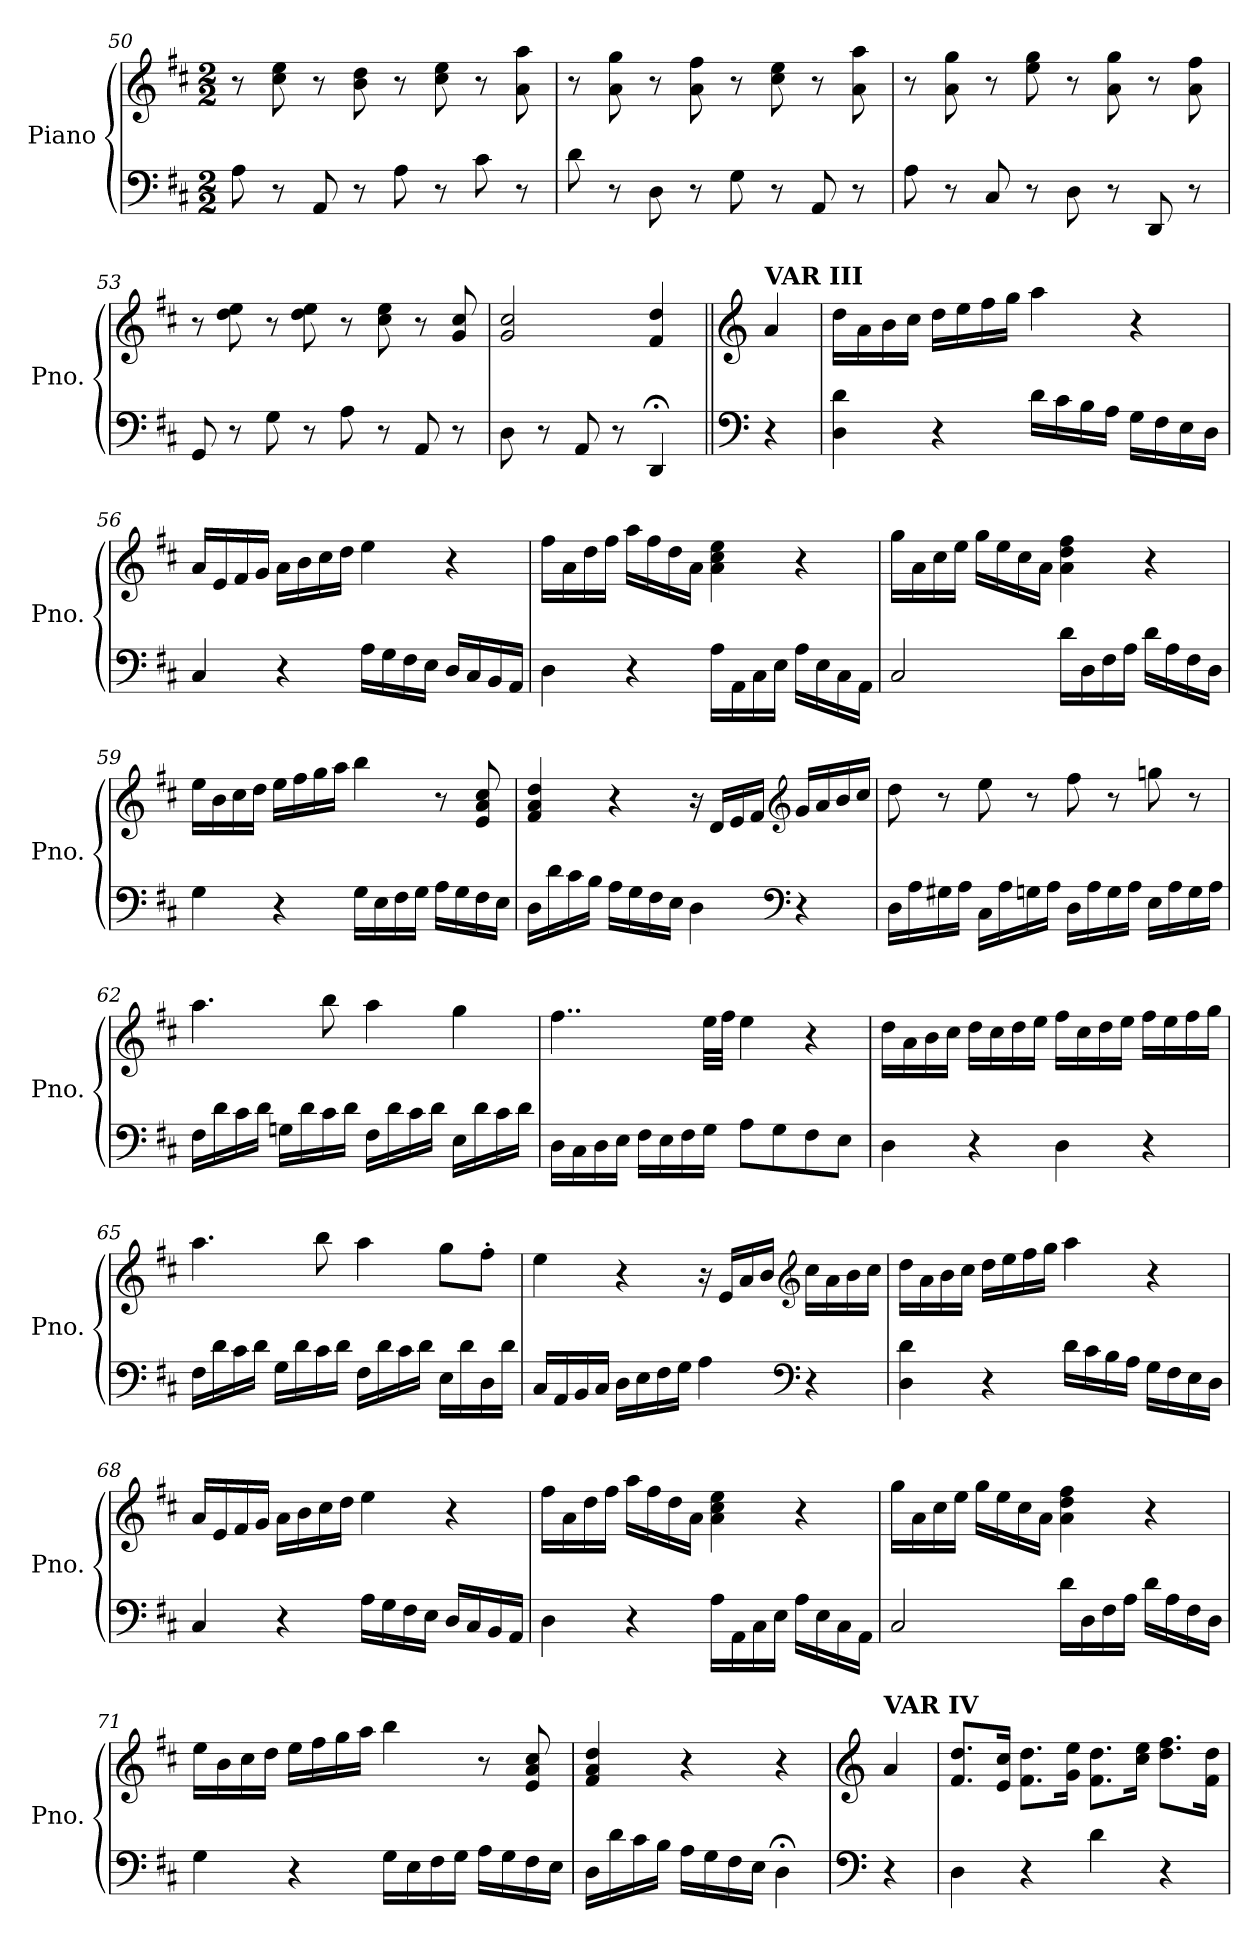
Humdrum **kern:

**kern	**kern
*part1	*part1
*staff2	*staff1
*I"Piano	*
*I'Pno.	*
*clefF4	*clefG2
*k[f#c#]	*k[f#c#]
*M2/2	*M2/2
=50	=50
8A\	8r
8r	8cc#\ 8ee\
8AA/	8r
8r	8b\ 8dd\
8A\	8r
8r	8cc#\ 8ee\
8c#\	8r
8r	8a\ 8aa\
=51	=51
8d\	8r
8r	8a\ 8gg\
8D\	8r
8r	8a\ 8ff#\
8G\	8r
8r	8cc#\ 8ee\
8AA/	8r
8r	8a\ 8aa\
=52	=52
8A\	8r
8r	8a\ 8gg\
8C#/	8r
8r	8ee\ 8gg\
8D\	8r
8r	8a\ 8gg\
8DD/	8r
8r	8a\ 8ff#\
=53	=53
8GG/	8r
8r	8dd\ 8ee\
8G\	8r
8r	8dd\ 8ee\
8A\	8r
8r	8cc#\ 8ee\
8AA/	8r
8r	8g/ 8cc#/
!!LO:LB:g=z
=54	=54
8D\	2g/ 2cc#/
8r	.
8AA/	.
8r	.
4DD;/	4f#/ 4dd/
=54X3||	=54X3||
*clefF4	*clefG2
!	!LO:TX:a:B:t=VAR III
4r	4a/
=55	=55
4D\ 4d\	16dd\LL
.	16a\
.	16b\
.	16cc#\JJ
4r	16dd\LL
.	16ee\
.	16ff#\
.	16gg\JJ
16d\LL	4aa\
16c#\	.
16B\	.
16A\JJ	.
16G\LL	4r
16F#\	.
16E\	.
16D\JJ	.
=56	=56
4C#/	16a/LL
.	16e/
.	16f#/
.	16g/JJ
4r	16a\LL
.	16b\
.	16cc#\
.	16dd\JJ
16A\LL	4ee\
16G\	.
16F#\	.
16E\JJ	.
16D/LL	4r
16C#/	.
16BB/	.
16AA/JJ	.
!!LO:PB:g=z
=57	=57
4D\	16ff#\LL
.	16a\
.	16dd\
.	16ff#\JJ
4r	16aa\LL
.	16ff#\
.	16dd\
.	16a\JJ
16A\LL	4a\ 4cc#\ 4ee\
16AA\	.
16C#\	.
16E\JJ	.
16A\LL	4r
16E\	.
16C#\	.
16AA\JJ	.
=58	=58
2C#/	16gg\LL
.	16a\
.	16cc#\
.	16ee\JJ
.	16gg\LL
.	16ee\
.	16cc#\
.	16a\JJ
16d\LL	4a\ 4dd\ 4ff#\
16D\	.
16F#\	.
16A\JJ	.
16d\LL	4r
16A\	.
16F#\	.
16D\JJ	.
=59	=59
4G\	16ee\LL
.	16b\
.	16cc#\
.	16dd\JJ
4r	16ee\LL
.	16ff#\
.	16gg\
.	16aa\JJ
16G\LL	4bb\
16E\	.
16F#\	.
16G\JJ	.
16A\LL	8r
16G\	.
16F#\	8e/ 8a/ 8cc#/
16E\JJ	.
!!LO:LB:g=z
=60	=60
16D\LL	4f#/ 4a/ 4dd/
16d\	.
16c#\	.
16B\JJ	.
16A\LL	4r
16G\	.
16F#\	.
16E\JJ	.
4D\	16r
.	16d/LL
.	16e/
.	16f#/JJ
*clefF4	*clefG2
4r	16g/LL
.	16a/
.	16b/
.	16cc#/JJ
=61	=61
16D\LL	8dd\
16A\	.
16G#X\	8r
16A\JJ	.
16C#\LL	8ee\
16A\	.
16Gn\	8r
16A\JJ	.
16D\LL	8ff#\
16A\	.
16G\	8r
16A\JJ	.
16E\LL	8ggn\
16A\	.
16G\	8r
16A\JJ	.
!!LO:LB:g=z
=62	=62
16F#\LL	4.aa\
16d\	.
16c#\	.
16d\JJ	.
16Gn\LL	.
16d\	.
16c#\	8bb\
16d\JJ	.
16F#\LL	4aa\
16d\	.
16c#\	.
16d\JJ	.
16E\LL	4gg\
16d\	.
16c#\	.
16d\JJ	.
=63	=63
16D\LL	4..ff#\
16C#\	.
16D\	.
16E\JJ	.
16F#\LL	.
16E\	.
16F#\	.
16G\JJ	32ee\LLL
.	32ff#\JJJ
8A\L	4ee\
8G\	.
8F#\	4r
8E\J	.
!!LO:LB:g=z
=64	=64
4D\	16dd\LL
.	16a\
.	16b\
.	16cc#\JJ
4r	16dd\LL
.	16cc#\
.	16dd\
.	16ee\JJ
4D\	16ff#\LL
.	16cc#\
.	16dd\
.	16ee\JJ
4r	16ff#\LL
.	16ee\
.	16ff#\
.	16gg\JJ
=65	=65
16F#\LL	4.aa\
16d\	.
16c#\	.
16d\JJ	.
16G\LL	.
16d\	.
16c#\	8bb\
16d\JJ	.
16F#\LL	4aa\
16d\	.
16c#\	.
16d\JJ	.
16E\LL	8gg\L
16d\	.
16D\	8ff#'\J
16d\JJ	.
!!LO:LB:g=z
=66	=66
16C#/LL	4ee\
16AA/	.
16BB/	.
16C#/JJ	.
16D\LL	4r
16E\	.
16F#\	.
16G\JJ	.
4A\	16r
.	16e/LL
.	16a/
.	16b/JJ
*clefF4	*clefG2
4r	16cc#\LL
.	16a\
.	16b\
.	16cc#\JJ
=67	=67
4D\ 4d\	16dd\LL
.	16a\
.	16b\
.	16cc#\JJ
4r	16dd\LL
.	16ee\
.	16ff#\
.	16gg\JJ
16d\LL	4aa\
16c#\	.
16B\	.
16A\JJ	.
16G\LL	4r
16F#\	.
16E\	.
16D\JJ	.
!!LO:LB:g=z
=68	=68
4C#/	16a/LL
.	16e/
.	16f#/
.	16g/JJ
4r	16a\LL
.	16b\
.	16cc#\
.	16dd\JJ
16A\LL	4ee\
16G\	.
16F#\	.
16E\JJ	.
16D/LL	4r
16C#/	.
16BB/	.
16AA/JJ	.
=69	=69
4D\	16ff#\LL
.	16a\
.	16dd\
.	16ff#\JJ
4r	16aa\LL
.	16ff#\
.	16dd\
.	16a\JJ
16A\LL	4a\ 4cc#\ 4ee\
16AA\	.
16C#\	.
16E\JJ	.
16A\LL	4r
16E\	.
16C#\	.
16AA\JJ	.
=70	=70
2C#/	16gg\LL
.	16a\
.	16cc#\
.	16ee\JJ
.	16gg\LL
.	16ee\
.	16cc#\
.	16a\JJ
16d\LL	4a\ 4dd\ 4ff#\
16D\	.
16F#\	.
16A\JJ	.
16d\LL	4r
16A\	.
16F#\	.
16D\JJ	.
!!LO:PB:g=z
=71	=71
4G\	16ee\LL
.	16b\
.	16cc#\
.	16dd\JJ
4r	16ee\LL
.	16ff#\
.	16gg\
.	16aa\JJ
16G\LL	4bb\
16E\	.
16F#\	.
16G\JJ	.
16A\LL	8r
16G\	.
16F#\	8e/ 8a/ 8cc#/
16E\JJ	.
=72	=72
16D\LL	4f#/ 4a/ 4dd/
16d\	.
16c#\	.
16B\JJ	.
16A\LL	4r
16G\	.
16F#\	.
16E\JJ	.
4D;\	4r
=72X4	=72X4
*clefF4	*clefG2
!	!LO:TX:a:B:t=VAR IV
4r	4a/
=73	=73
4D\	8.f#/ 8.dd/L
.	16e/ 16cc#/Jk
4r	8.f#\ 8.dd\L
.	16g\ 16ee\Jk
4d\	8.f#\ 8.dd\L
.	16cc#\ 16ee\Jk
4r	8.dd\ 8.ff#\L
.	16f#\ 16dd\Jk
=	=
*-	*-
